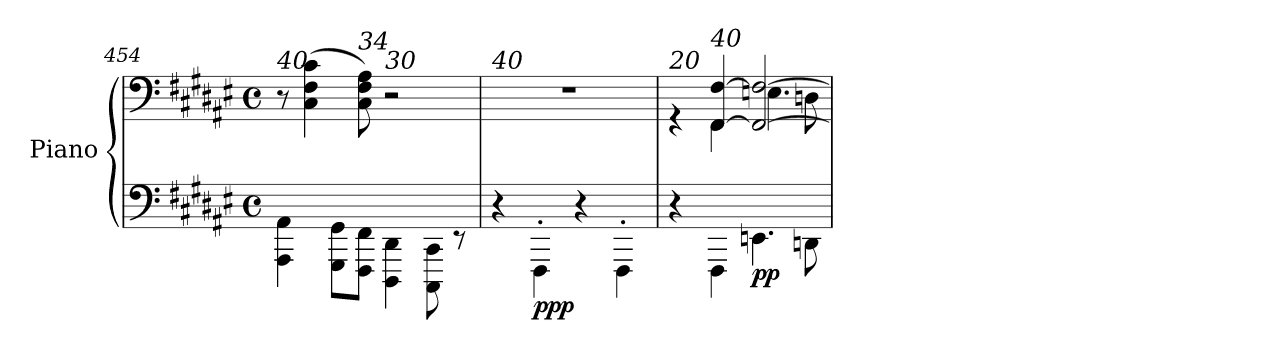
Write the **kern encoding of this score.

**kern	**kern	**dynam
*part1	*part1	*part1
*staff2	*staff1	*staff1/2
*I"Piano	*	*
*I'Pno	*	*
*clefF4	*clefF4	*
*k[f#c#g#d#a#e#]	*k[f#c#g#d#a#e#]	*
*M4/4	*M4/4	*
*met(c)	*met(c)	*
=454	=454	=454
!	!LO:TX:a:i:t=40	!
4AAA#\ 4AA#\	8r	.
.	(>4C#\ 4F#\ 4c#\	.
8GGG#\ 8GG#\L	.	.
!	!LO:TX:a:i:t=34	!
8FFF#\ 8FF#\J	8C#\ 8F#\ 8A#\)	.
!	!LO:TX:a:i:t=30	!
4DDD#\ 4DD#\	2r	.
8CCC#\ 8CC#\	.	.
8rEE	.	.
=455	=455	=455
!	!LO:TX:a:i:t=40	!
4r	1r	.
!	!	!LO:DY:b=2
4FFF#'\	.	ppp
4r	.	.
4FFF#'\	.	.
=456	=456	=456
*	*^	*
!	!LO:TX:a:i:t=20	!	!
4r	4rGG	4ryy	.
!	!LO:TX:a:i:t=40	!	!
4FFF#\	[4FF#/ [4F#/	4FF#\	.
!	!	!	!LO:DY:b=2
4.EEn\	2FF#/_ 2F#/_	4.En\	pp
8DDn\	.	8Dn\	.
*	*v	*v	*
=	=	=
*-	*-	*-
